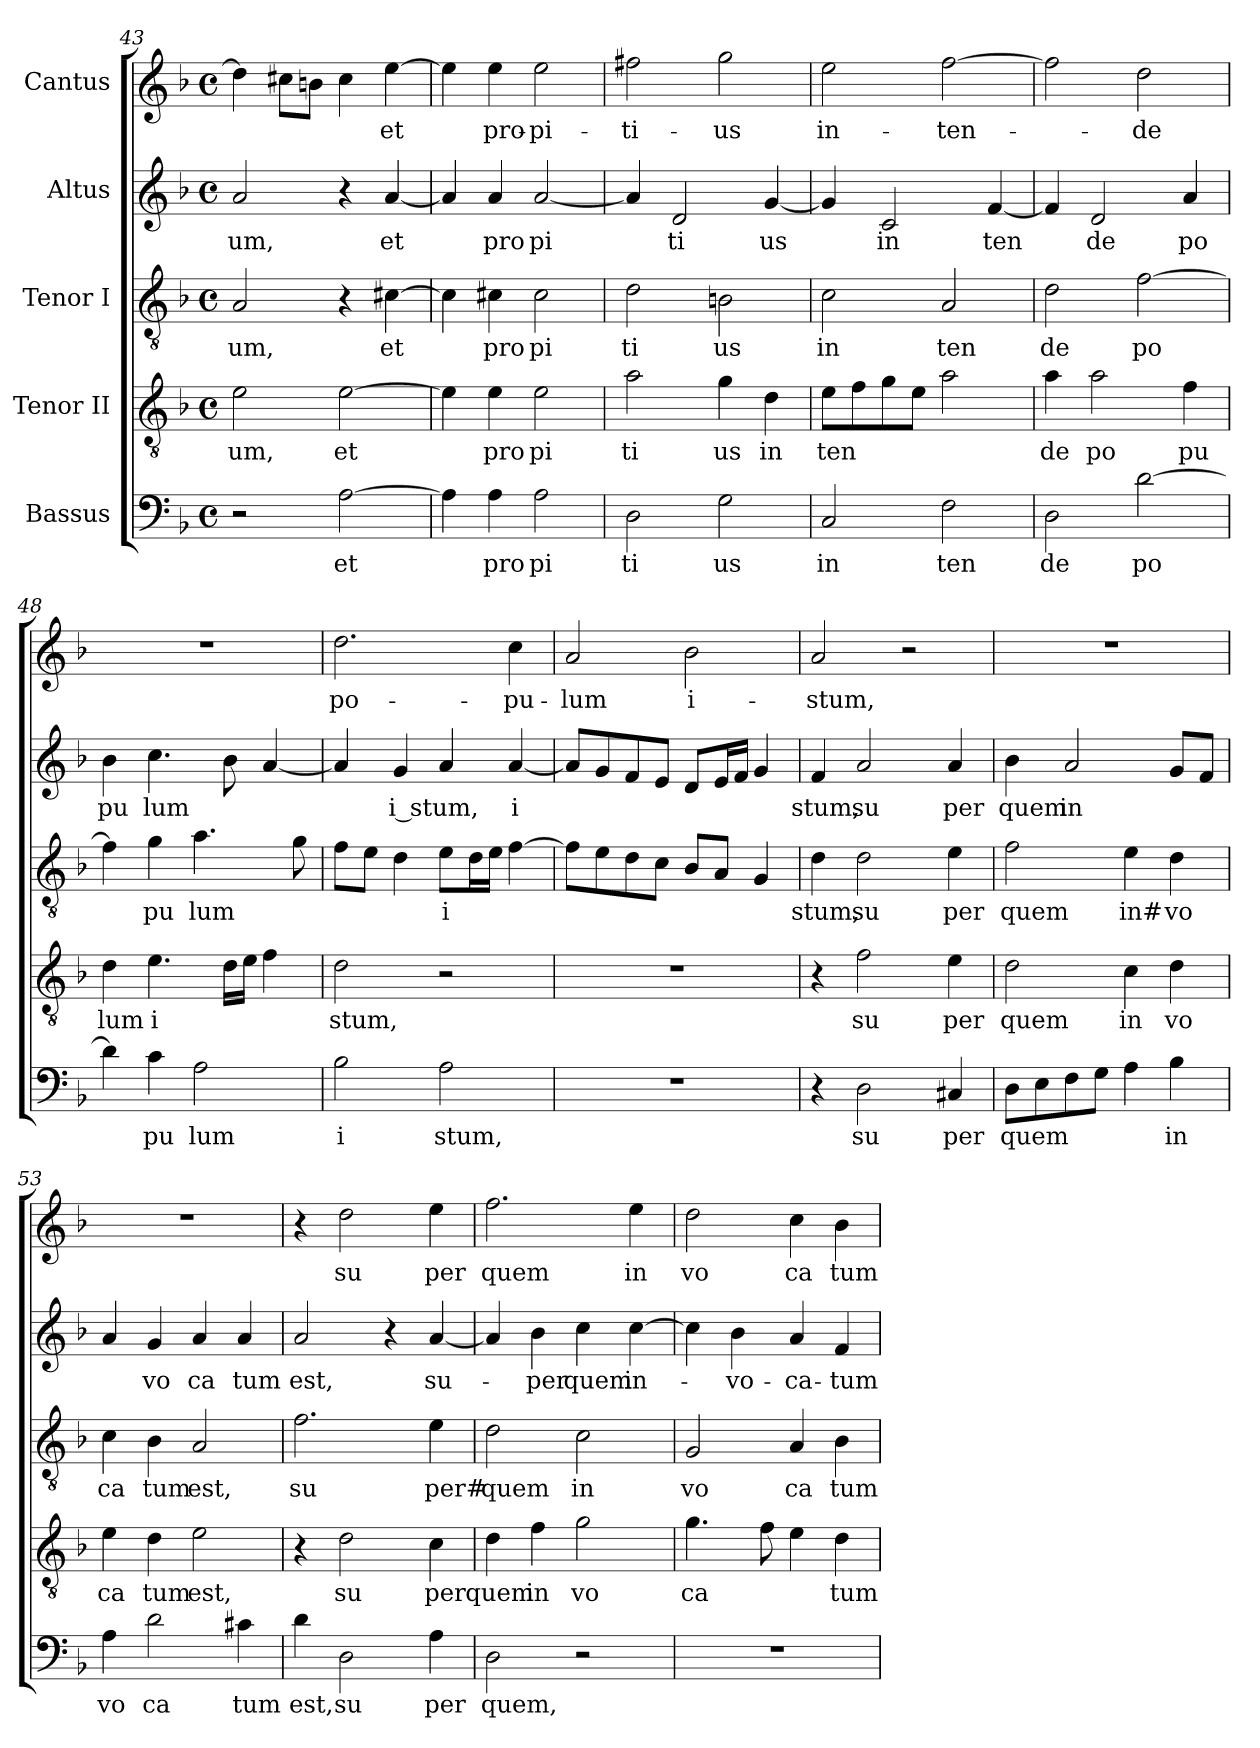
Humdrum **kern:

**kern	**text	**kern	**text	**kern	**text	**kern	**text	**kern	**text
*part5	*part5	*part4	*part4	*part3	*part3	*part2	*part2	*part1	*part1
*staff5	*staff5	*staff4	*staff4	*staff3	*staff3	*staff2	*staff2	*staff1	*staff1
*I"Bassus	*	*I"Tenor II	*	*I"Tenor I	*	*I"Altus	*	*I"Cantus	*
*clefF4	*	*clefGv2	*	*clefGv2	*	*clefG2	*	*clefG2	*
*k[b-]	*	*k[b-]	*	*k[b-]	*	*k[b-]	*	*k[b-]	*
*F:	*	*F:	*	*F:	*	*F:	*	*F:	*
*M4/4	*	*M4/4	*	*M4/4	*	*M4/4	*	*M4/4	*
*met(c)	*	*met(c)	*	*met(c)	*	*met(c)	*	*met(c)	*
=43	=43	=43	=43	=43	=43	=43	=43	=43	=43
!	!	!	!LO:LY:b:cj	!	!LO:LY:b:cj	!	!LO:LY:b:cj	!	!
2r	.	2e\	um,	2A/	um,	2a/	um,	4dd\]	.
.	.	.	.	.	.	.	.	8cc#X\L	.
.	.	.	.	.	.	.	.	8bn\J	.
!	!LO:LY:b:cj	!	!LO:LY:b:cj	!	!	!	!	!	!
[>2A\	et	[>2e\	et	4r	.	4r	.	4cc#\	.
!	!	!	!	!	!LO:LY:b:cj	!	!LO:LY:b:cj	!	!LO:LY:b:cj
.	.	.	.	[>4c#X\	et	[<4a/	et	[>4ee\	et
=44	=44	=44	=44	=44	=44	=44	=44	=44	=44
4A\]	.	4e\]	.	4c#\]	.	4a/]	.	4ee\]	.
!	!LO:LY:b:cj	!	!LO:LY:b:cj	!	!LO:LY:b:cj	!	!LO:LY:b:cj	!	!LO:LY:b:cj
4A\	pro	4e\	pro	4c#X\	pro	4a/	pro	4ee\	pro-
!	!LO:LY:b:cj	!	!LO:LY:b:cj	!	!LO:LY:b:cj	!	!LO:LY:b:cj	!	!LO:LY:b:cj
2A\	pi	2e\	pi	2c#\	pi	[<2a/	pi	2ee\	-pi-
=45	=45	=45	=45	=45	=45	=45	=45	=45	=45
!	!LO:LY:b:cj	!	!LO:LY:b:cj	!	!LO:LY:b:cj	!	!	!	!LO:LY:b:cj
2D\	ti	2a\	ti	2d\	ti	4a/]	.	2ff#X\	-ti-
!	!	!	!	!	!	!	!LO:LY:b:cj	!	!
.	.	.	.	.	.	2d/	ti	.	.
!	!LO:LY:b:cj	!	!LO:LY:b:cj	!	!LO:LY:b:cj	!	!	!	!LO:LY:b:cj
2G\	us	4g\	us	2Bn\	us	.	.	2gg\	-us
!	!	!	!LO:LY:b:cj	!	!	!	!LO:LY:b:cj	!	!
.	.	4d\	in	.	.	[<4g/	us	.	.
=46	=46	=46	=46	=46	=46	=46	=46	=46	=46
!	!LO:LY:b:cj	!	!LO:LY:b	!	!LO:LY:b:cj	!	!	!	!LO:LY:b:cj
2C/	in	8e\L	ten	2c\	in	4g/]	.	2ee\	in-
.	.	8f\	.	.	.	.	.	.	.
!	!	!	!	!	!	!	!LO:LY:b:cj	!	!
.	.	8g\	.	.	.	2c/	in	.	.
.	.	8e\J	.	.	.	.	.	.	.
!	!LO:LY:b:cj	!	!	!	!LO:LY:b:cj	!	!	!	!LO:LY:b
2F\	ten	2a\	.	2A/	ten	.	.	[>2ff\	-ten-
!	!	!	!	!	!	!	!LO:LY:b	!	!
.	.	.	.	.	.	[<4f/	ten	.	.
=47	=47	=47	=47	=47	=47	=47	=47	=47	=47
!	!LO:LY:b:cj	!	!LO:LY:b:cj	!	!LO:LY:b:cj	!	!	!	!
2D\	de	4a\	de	2d\	de	4f/]	.	2ff\]	.
!	!	!	!LO:LY:b:cj	!	!	!	!LO:LY:b:cj	!	!
.	.	2a\	po	.	.	2d/	de	.	.
!	!LO:LY:b:cj	!	!	!	!LO:LY:b:cj	!	!	!	!LO:LY:b:cj
[>2d\	po	.	.	[>2f\	po	.	.	2dd\	-de
!	!	!	!LO:LY:b:cj	!	!	!	!LO:LY:b:cj	!	!
.	.	4f\	pu	.	.	4a/	po	.	.
!!LO:LB:g=z
=48	=48	=48	=48	=48	=48	=48	=48	=48	=48
!	!	!	!LO:LY:b:cj	!	!	!	!LO:LY:b:cj	!	!
4d\]	.	4d\	lum	4f\]	.	4b-\	pu	1r	.
!	!LO:LY:b:cj	!	!LO:LY:b:rj	!	!LO:LY:b:cj	!	!LO:LY:b	!	!
4c\	pu	4.e\	i	4g\	pu	4.cc\	lum	.	.
!	!LO:LY:b:cj	!	!	!	!LO:LY:b	!	!	!	!
2A\	lum	.	.	4.a\	lum	.	.	.	.
.	.	16d\L	.	.	.	8b-\	.	.	.
.	.	16e\J	.	.	.	.	.	.	.
.	.	4f\	.	.	.	[<4a/	.	.	.
.	.	.	.	8g\	.	.	.	.	.
=49	=49	=49	=49	=49	=49	=49	=49	=49	=49
!	!LO:LY:b:cj	!	!LO:LY:b:cj	!	!	!	!	!	!LO:LY:b:cj
2B-\	i	2d\	stum,	8f\L	.	4a/]	.	2.dd\	po-
.	.	.	.	8e\J	.	.	.	.	.
!	!	!	!	!	!	!	!LO:LY:b:cj	!	!
.	.	.	.	4d\	.	4g/	i stum,	.	.
!	!LO:LY:b:cj	!	!	!	!LO:LY:b:rj	!	!	!	!
2A\	stum,	2r	.	8e\L	i	4a/	.	.	.
.	.	.	.	16d\	.	.	.	.	.
.	.	.	.	16e\J	.	.	.	.	.
!	!	!	!	!	!	!	!LO:LY:b:rj	!	!LO:LY:b:cj
.	.	.	.	[>4f\	.	[<4a/	i	4cc\	-pu-
=50	=50	=50	=50	=50	=50	=50	=50	=50	=50
!	!	!	!	!	!	!	!	!	!LO:LY:b:cj
1r	.	1r	.	8f\L]	.	8a/L]	.	2a/	-lum
.	.	.	.	8e\	.	8g/	.	.	.
.	.	.	.	8d\	.	8f/	.	.	.
.	.	.	.	8c\J	.	8e/J	.	.	.
!	!	!	!	!	!	!	!	!	!LO:LY:b:cj
.	.	.	.	8B-/L	.	8d/L	.	2b-\	i-
.	.	.	.	8A/J	.	16e/	.	.	.
.	.	.	.	.	.	16f/J	.	.	.
.	.	.	.	4G/	.	4g/	.	.	.
=51	=51	=51	=51	=51	=51	=51	=51	=51	=51
!	!	!	!	!	!LO:LY:b:cj	!	!LO:LY:b:cj	!	!LO:LY:b:cj
4r	.	4r	.	4d\	stum,	4f/	stum,	2a/	-stum,
!	!LO:LY:b:cj	!	!LO:LY:b:cj	!	!LO:LY:b:cj	!	!LO:LY:b:cj	!	!
2D\	su	2f\	su	2d\	su	2a/	su	.	.
.	.	.	.	.	.	.	.	2r	.
!	!LO:LY:b:cj	!	!LO:LY:b:cj	!	!LO:LY:b:cj	!	!LO:LY:b:cj	!	!
4C#X/	per	4e\	per	4e\	per	4a/	per	.	.
=52	=52	=52	=52	=52	=52	=52	=52	=52	=52
!	!LO:LY:b	!	!LO:LY:b:cj	!	!LO:LY:b:cj	!	!LO:LY:b:cj	!	!
8D\L	quem	2d\	quem	2f\	quem	4b-\	quem	1r	.
8E\	.	.	.	.	.	.	.	.	.
!	!	!	!	!	!	!	!LO:LY:b:cj	!	!
8F\	.	.	.	.	.	2a/	in	.	.
8G\J	.	.	.	.	.	.	.	.	.
!	!	!	!LO:LY:b:cj	!	!LO:LY:b:cj	!	!	!	!
4A\	.	4c\	in	4e\	in#	.	.	.	.
!	!LO:LY:b:cj	!	!LO:LY:b:cj	!	!LO:LY:b:cj	!	!	!	!
4B-\	in	4d\	vo	4d\	vo	8g/L	.	.	.
.	.	.	.	.	.	8f/J	.	.	.
=53	=53	=53	=53	=53	=53	=53	=53	=53	=53
!	!LO:LY:b:cj	!	!LO:LY:b:cj	!	!LO:LY:b:cj	!	!	!	!
4A\	vo	4e\	ca	4c\	ca	4a/	.	1r	.
!	!LO:LY:b:cj	!	!LO:LY:b:cj	!	!LO:LY:b:cj	!	!LO:LY:b:cj	!	!
2d\	ca	4d\	tum	4B-\	tum	4g/	vo	.	.
!	!	!	!LO:LY:b:cj	!	!LO:LY:b:cj	!	!LO:LY:b:cj	!	!
.	.	2e\	est,	2A/	est,	4a/	ca	.	.
!	!LO:LY:b:cj	!	!	!	!	!	!LO:LY:b:cj	!	!
4c#X\	tum	.	.	.	.	4a/	tum	.	.
!!LO:LB:g=z
=54	=54	=54	=54	=54	=54	=54	=54	=54	=54
!	!LO:LY:b:cj	!	!	!	!LO:LY:b:cj	!	!LO:LY:b:cj	!	!
4d\	est,	4r	.	2.f\	su	2a/	est,	4r	.
!	!LO:LY:b:cj	!	!LO:LY:b:cj	!	!	!	!	!	!LO:LY:b:cj
2D\	su	2d\	su	.	.	.	.	2dd\	su
.	.	.	.	.	.	4r	.	.	.
!	!LO:LY:b:cj	!	!LO:LY:b:cj	!	!LO:LY:b:rj	!	!LO:LY:b:cj	!	!LO:LY:b:cj
4A\	per	4c\	per	4e\	per#	[<4a/	su-	4ee\	per
=55	=55	=55	=55	=55	=55	=55	=55	=55	=55
!	!LO:LY:b:cj	!	!LO:LY:b:cj	!	!LO:LY:b:cj	!	!	!	!LO:LY:b:cj
2D\	quem,	4d\	quem	2d\	quem	4a/]	.	2.ff\	quem
!	!	!	!LO:LY:b:cj	!	!	!	!LO:LY:b:cj	!	!
.	.	4f\	in	.	.	4b-\	-per	.	.
!	!	!	!LO:LY:b:cj	!	!LO:LY:b:cj	!	!LO:LY:b:cj	!	!
2r	.	2g\	vo	2c\	in	4cc\	quem	.	.
!	!	!	!	!	!	!	!LO:LY:b:cj	!	!LO:LY:b:cj
.	.	.	.	.	.	[>4cc\	in-	4ee\	in
=56	=56	=56	=56	=56	=56	=56	=56	=56	=56
!	!	!	!LO:LY:b:cj	!	!LO:LY:b:cj	!	!	!	!LO:LY:b:cj
1r	.	4.g\	ca	2G/	vo	4cc\]	.	2dd\	vo
!	!	!	!	!	!	!	!LO:LY:b:cj	!	!
.	.	.	.	.	.	4b-\	-vo-	.	.
.	.	8f\	.	.	.	.	.	.	.
!	!	!	!	!	!LO:LY:b:cj	!	!LO:LY:b:cj	!	!LO:LY:b:cj
.	.	4e\	.	4A/	ca	4a/	-ca-	4cc\	ca
!	!	!	!LO:LY:b:cj	!	!LO:LY:b:cj	!	!LO:LY:b:cj	!	!LO:LY:b:cj
.	.	4d\	tum	4B-\	tum	4f/	-tum	4b-\	tum
=	=	=	=	=	=	=	=	=	=
*-	*-	*-	*-	*-	*-	*-	*-	*-	*-
